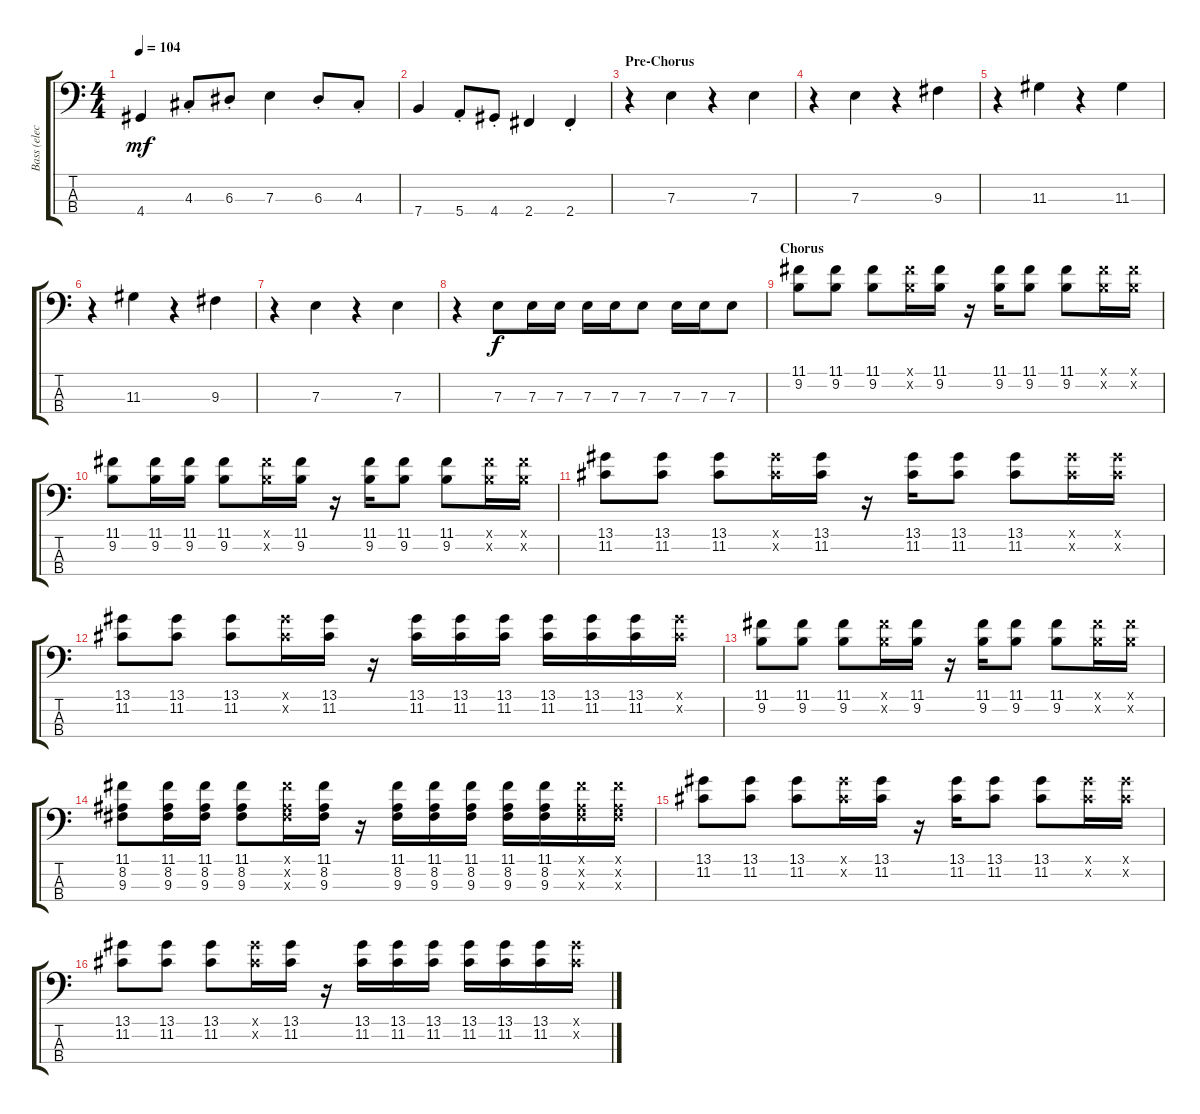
\track ("Bass (elec.)" "Bass (elec") {instrument electricbassfinger}
\staff {score tabs}
\tuning (G2 D2 A1 E1) {hide}
\ts (4 4)
\tempo 104
\clef f4
\ks c
4.4.4{dy mf} 4.3{st}.8 6.3{st}.8 7.3.4 6.3{st}.8 4.3{st}.8 |
7.4.4 5.4{st}.8 4.4{st}.8 2.4.4 2.4{st}.4 |
\section ("" "Pre-Chorus")
r.4 7.3.4 r.4 7.3.4 |
r.4 7.3.4 r.4 9.3.4 |
r.4 11.3.4 r.4 11.3.4 |
r.4 11.3.4 r.4 9.3.4 |
r.4 7.3.4 r.4 7.3.4 |
r.4 7.3.8{dy f} 7.3.16 7.3.16 7.3.16 7.3.16 7.3.8 7.3.16 7.3.16 7.3.8 |
\section ("" "Chorus")
(11.1 9.2).8 (11.1 9.2).8 (11.1 9.2).8 (11.1{x} 9.2{x}).16 (11.1 9.2).16 r.16 (11.1 9.2).16 (11.1 9.2).8 (11.1 9.2).8 (11.1{x} 9.2{x}).16 (11.1{x} 9.2{x}).16 |
(11.1 9.2).8 (11.1 9.2).16 (11.1 9.2).16 (11.1 9.2).8 (11.1{x} 9.2{x}).16 (11.1 9.2).16 r.16 (11.1 9.2).16 (11.1 9.2).8 (11.1 9.2).8 (11.1{x} 9.2{x}).16 (11.1{x} 9.2{x}).16 |
(13.1 11.2).8 (13.1 11.2).8 (13.1 11.2).8 (13.1{x} 11.2{x}).16 (13.1 11.2).16 r.16 (13.1 11.2).16 (13.1 11.2).8 (13.1 11.2).8 (13.1{x} 11.2{x}).16 (13.1{x} 11.2{x}).16 |
(13.1 11.2).8 (13.1 11.2).8 (13.1 11.2).8 (13.1{x} 11.2{x}).16 (13.1 11.2).16 r.16 (13.1 11.2).16 (13.1 11.2).16 (13.1 11.2).16 (13.1 11.2).16 (13.1 11.2).16 (13.1 11.2).16 (13.1{x} 11.2{x}).16 |
(11.1 9.2).8 (11.1 9.2).8 (11.1 9.2).8 (11.1{x} 9.2{x}).16 (11.1 9.2).16 r.16 (11.1 9.2).16 (11.1 9.2).8 (11.1 9.2).8 (11.1{x} 9.2{x}).16 (11.1{x} 9.2{x}).16 |
(11.1 8.2 9.3).8 (11.1 8.2 9.3).16 (11.1 8.2 9.3).16 (11.1 8.2 9.3).8 (11.1{x} 8.2{x} 9.3{x}).16 (11.1 8.2 9.3).16 r.16 (11.1 8.2 9.3).16 (11.1 8.2 9.3).16 (11.1 8.2 9.3).16 (11.1 8.2 9.3).16 (11.1 8.2 9.3).16 (11.1{x} 8.2{x} 9.3{x}).16 (11.1{x} 8.2{x} 9.3{x}).16 |
(13.1 11.2).8 (13.1 11.2).8 (13.1 11.2).8 (13.1{x} 11.2{x}).16 (13.1 11.2).16 r.16 (13.1 11.2).16 (13.1 11.2).8 (13.1 11.2).8 (13.1{x} 11.2{x}).16 (13.1{x} 11.2{x}).16 |
(13.1 11.2).8 (13.1 11.2).8 (13.1 11.2).8 (13.1{x} 11.2{x}).16 (13.1 11.2).16 r.16 (13.1 11.2).16 (13.1 11.2).16 (13.1 11.2).16 (13.1 11.2).16 (13.1 11.2).16 (13.1 11.2).16 (13.1{x} 11.2{x}).16
